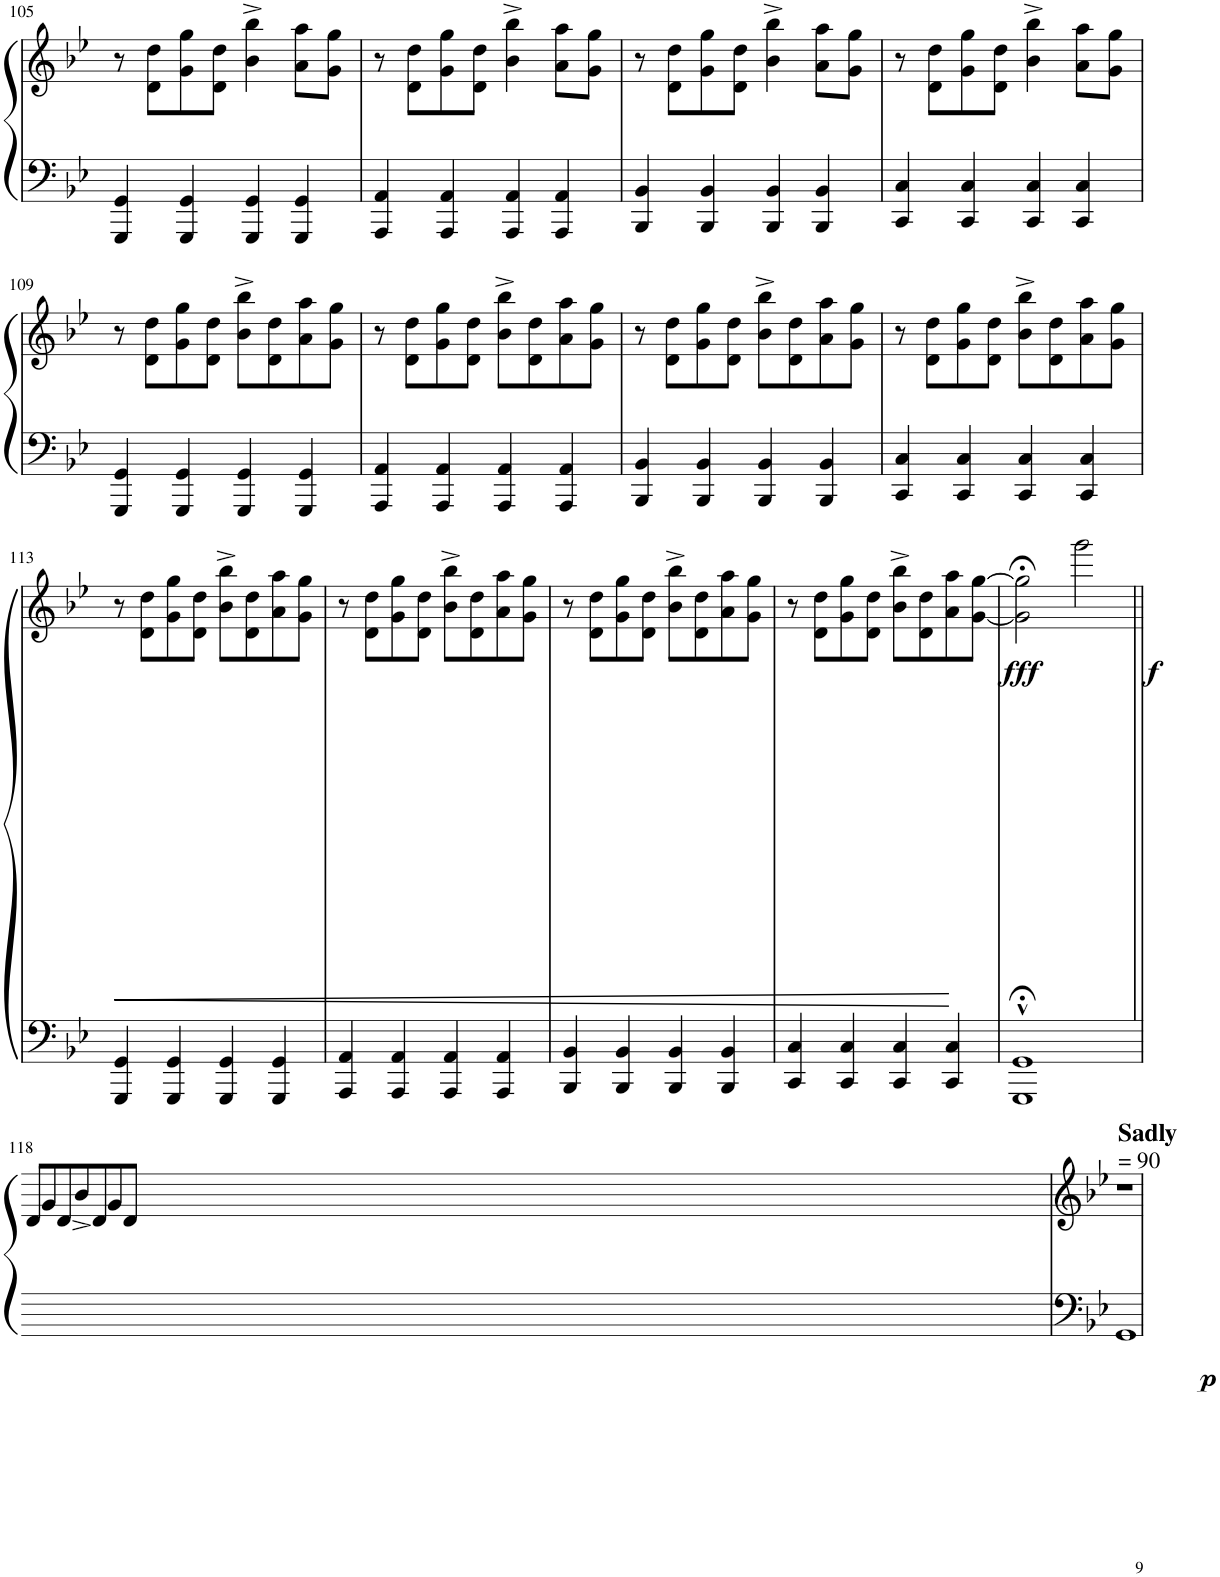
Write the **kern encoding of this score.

**kern	**kern	**dynam
*part1	*part1	*part1
*staff2	*staff1	*staff1/2
*I"Piano	*	*
*I'Pno	*	*
!!LO:PB:g=z
*clefF4	*clefG2	*
*k[b-e-]	*k[b-e-]	*
*M4/4	*M4/4	*
=105	=105	=105
4GGG/ 4GG/	8r	.
.	8d\ 8dd\L	.
4GGG/ 4GG/	8g\ 8gg\	.
.	8d\ 8dd\J	.
4GGG/ 4GG/	4b-\^ 4bb-\^	.
4GGG/ 4GG/	8a\ 8aa\L	.
.	8g\ 8gg\J	.
=106	=106	=106
4AAA/ 4AA/	8r	.
.	8d\ 8dd\L	.
4AAA/ 4AA/	8g\ 8gg\	.
.	8d\ 8dd\J	.
4AAA/ 4AA/	4b-\^ 4bb-\^	.
4AAA/ 4AA/	8a\ 8aa\L	.
.	8g\ 8gg\J	.
=107	=107	=107
4BBB-/ 4BB-/	8r	.
.	8d\ 8dd\L	.
4BBB-/ 4BB-/	8g\ 8gg\	.
.	8d\ 8dd\J	.
4BBB-/ 4BB-/	4b-\^ 4bb-\^	.
4BBB-/ 4BB-/	8a\ 8aa\L	.
.	8g\ 8gg\J	.
=108	=108	=108
4CC/ 4C/	8r	.
.	8d\ 8dd\L	.
4CC/ 4C/	8g\ 8gg\	.
.	8d\ 8dd\J	.
4CC/ 4C/	4b-\^ 4bb-\^	.
4CC/ 4C/	8a\ 8aa\L	.
.	8g\ 8gg\J	.
!!LO:LB:g=z
=109	=109	=109
4GGG/ 4GG/	8r	.
.	8d\ 8dd\L	.
4GGG/ 4GG/	8g\ 8gg\	.
.	8d\ 8dd\J	.
4GGG/ 4GG/	8b-\^ 8bb-\^L	.
.	8d\ 8dd\	.
4GGG/ 4GG/	8a\ 8aa\	.
.	8g\ 8gg\J	.
=110	=110	=110
4AAA/ 4AA/	8r	.
.	8d\ 8dd\L	.
4AAA/ 4AA/	8g\ 8gg\	.
.	8d\ 8dd\J	.
4AAA/ 4AA/	8b-\^ 8bb-\^L	.
.	8d\ 8dd\	.
4AAA/ 4AA/	8a\ 8aa\	.
.	8g\ 8gg\J	.
=111	=111	=111
4BBB-/ 4BB-/	8r	.
.	8d\ 8dd\L	.
4BBB-/ 4BB-/	8g\ 8gg\	.
.	8d\ 8dd\J	.
4BBB-/ 4BB-/	8b-\^ 8bb-\^L	.
.	8d\ 8dd\	.
4BBB-/ 4BB-/	8a\ 8aa\	.
.	8g\ 8gg\J	.
=112	=112	=112
4CC/ 4C/	8r	.
.	8d\ 8dd\L	.
4CC/ 4C/	8g\ 8gg\	.
.	8d\ 8dd\J	.
4CC/ 4C/	8b-\^ 8bb-\^L	.
.	8d\ 8dd\	.
4CC/ 4C/	8a\ 8aa\	.
.	8g\ 8gg\J	.
!!LO:LB:g=z
=113	=113	=113
!	!	!LO:HP:b
4GGG/ 4GG/	8r	<
.	8d\ 8dd\L	.
4GGG/ 4GG/	8g\ 8gg\	.
.	8d\ 8dd\J	.
4GGG/ 4GG/	8b-\^ 8bb-\^L	.
.	8d\ 8dd\	.
4GGG/ 4GG/	8a\ 8aa\	.
.	8g\ 8gg\J	.
=114	=114	=114
4AAA/ 4AA/	8r	.
.	8d\ 8dd\L	.
4AAA/ 4AA/	8g\ 8gg\	.
.	8d\ 8dd\J	.
4AAA/ 4AA/	8b-\^ 8bb-\^L	.
.	8d\ 8dd\	.
4AAA/ 4AA/	8a\ 8aa\	.
.	8g\ 8gg\J	.
=115	=115	=115
4BBB-/ 4BB-/	8r	.
.	8d\ 8dd\L	.
4BBB-/ 4BB-/	8g\ 8gg\	.
.	8d\ 8dd\J	.
4BBB-/ 4BB-/	8b-\^ 8bb-\^L	.
.	8d\ 8dd\	.
4BBB-/ 4BB-/	8a\ 8aa\	.
.	8g\ 8gg\J	.
=116	=116	=116
4CC/ 4C/	8r	.
.	8d\ 8dd\L	.
4CC/ 4C/	8g\ 8gg\	.
.	8d\ 8dd\J	.
4CC/ 4C/	8b-\^ 8bb-\^L	.
.	8d\ 8dd\	.
4CC/ 4C/	8a\ 8aa\	.
.	[8g\ [8gg\J	[
=117	=117	=117
!	!	!LO:DY:b
1GGG;<^^ 1GG;<^^	2g\];< 2gg\];<	fff
!	!	!LO:DY:b
.	2ggg\	f
!!LO:LB:g=z
=118||	=118||	=118||
1%112ryy	8d/L	.
.	8g/	.
.	8d/	.
.	8b-^/	.
.	8d/	.
.	8g/	.
.	8d/J	.
.	8ryy	.
!	!LO:TX:a:B:t=Sadly	!
!	!LO:TX:a:t== 90	!
!	!	!LO:DY:b=2
1GG	1r	p
=	=	=
*-	*-	*-
